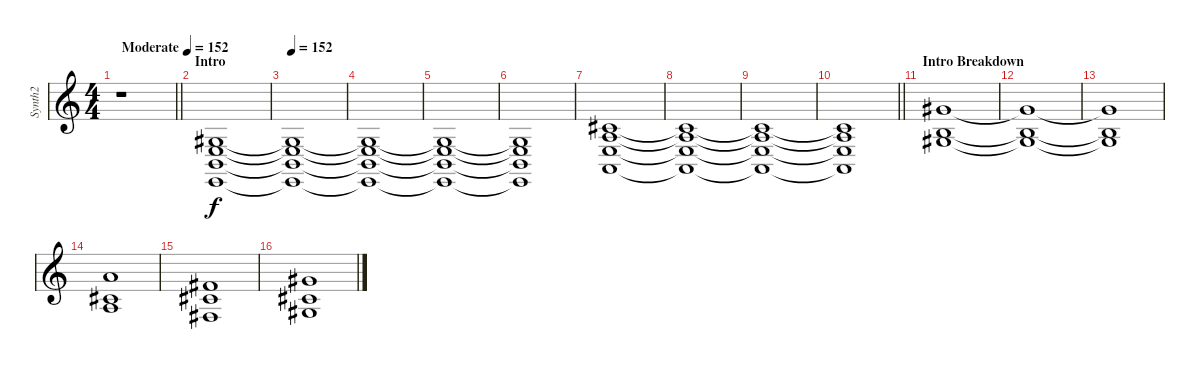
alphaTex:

\track ("Synth2" "Synth2") {instrument synthstrings2}
\staff {score}
\tuning (E4 B3 G3 D3 A2 E2) {hide}
\ts (4 4)
\tempo (152 "Moderate")
\clef g2
\barLineRight lightlight
\ks c
r.1{dy f instrument synthstrings2} |
\section ("" "Intro")
(1.3 2.4 2.5 0.6).1 |
\tempo 152
(1.3{t} 2.4{t} 2.5{t} 0.6{t}).1 |
(1.3{t} 2.4{t} 2.5{t} 0.6{t}).1 |
(1.3{t} 2.4{t} 2.5{t} 0.6{t}).1 |
(1.3{t} 2.4{t} 2.5{t} 0.6{t}).1 |
(6.3 7.4 7.5 5.6).1 |
(6.3{t} 7.4{t} 7.5{t} 5.6{t}).1 |
(6.3{t} 7.4{t} 7.5{t} 5.6{t}).1 |
\barLineRight lightlight
(6.3{t} 7.4{t} 7.5{t} 5.6{t}).1 |
\section ("" "Intro Breakdown")
(9.2 4.3 6.4).1 |
(9.2{t} 4.3{t} 6.4{t}).1 |
(9.2{t} 4.3{t} 6.4{t}).1 |
(10.2 6.3 7.4).1 |
(7.2 6.3 4.4).1 |
(9.2 6.3 6.4).1
